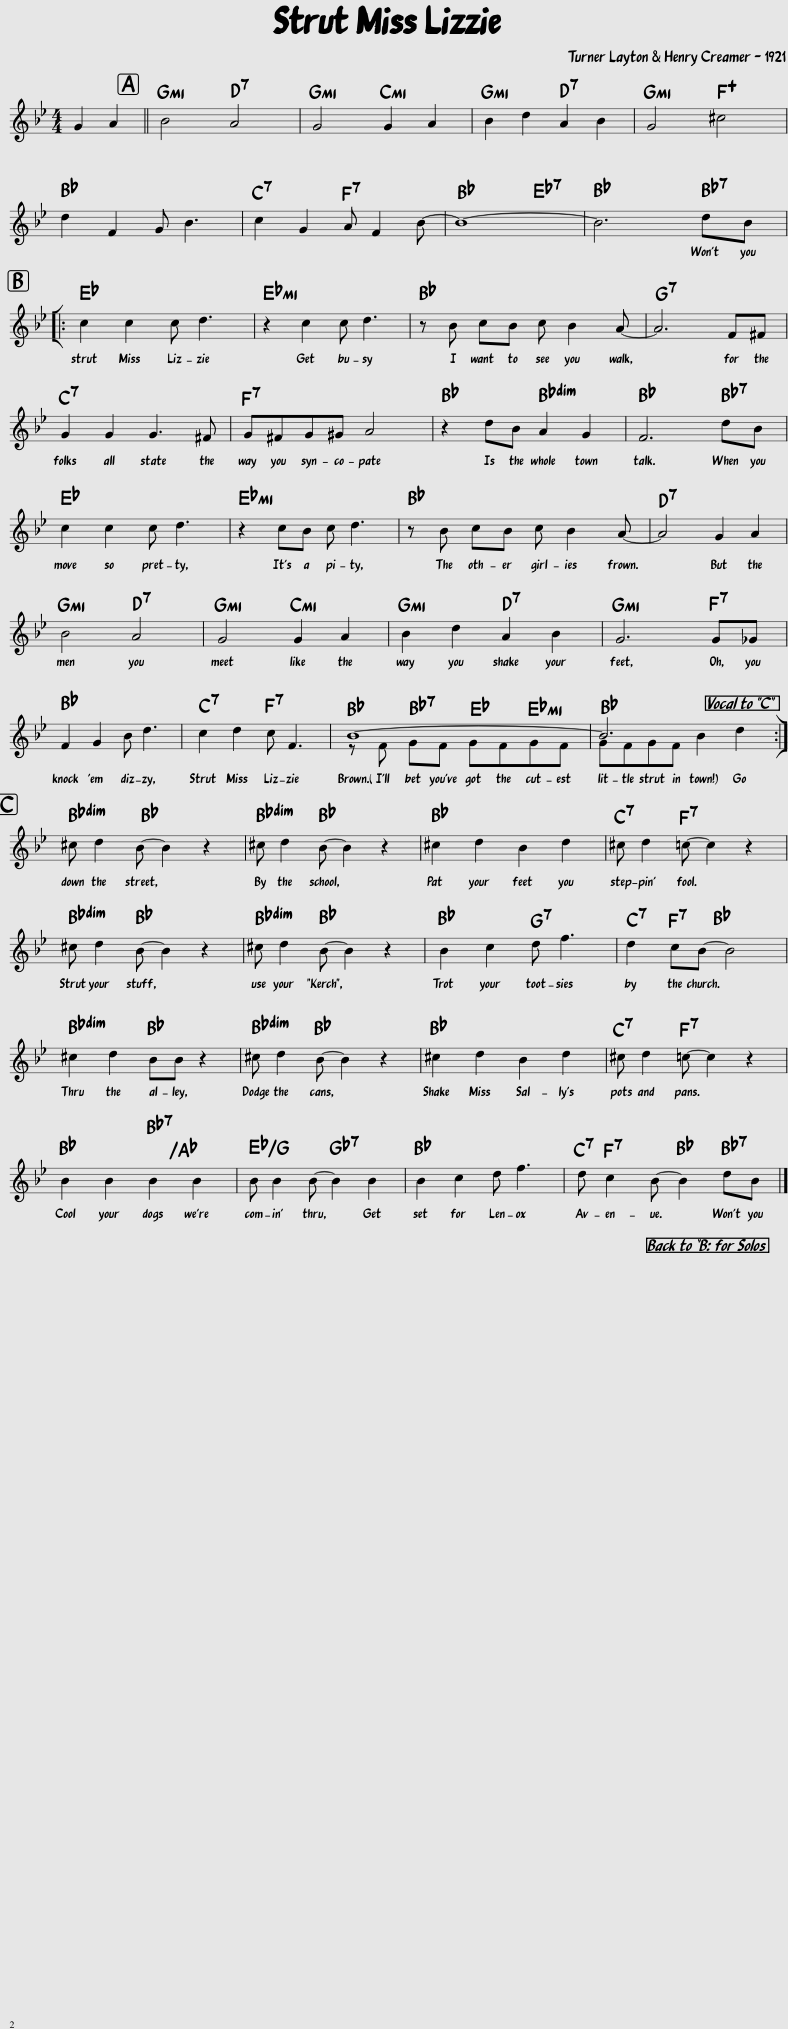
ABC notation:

X:1
%%score ( 1 2 )
L:1/8
M:4/4
I:linebreak $
K:Bb
V:1 treble
V:2 treble
V:1
 G2 A2 || B4 A4 | G4 G2 A2 | B2 d2 A2 B2 | G4 ^c4 |$ %5
 d2 F2 G B3 | c2 G2 A F2 B- | B8- | B6 dB |:$ c2 c2 c d3 | %10
 z2 c2 c d3 | z B cB c B2 A- | A6 F^F |$ G2 G2 G3 ^F | G^FG^G A4 | %15
 z2 dB A2 G2 | F6 dB |$ c2 c2 c d3 | z2 cB c d3 | z B cB c B2 A- | %20
 A4 G2 A2 |$ B4 A4 | G4 G2 A2 | B2 d2 A2 B2 | G6 G_G |$ %25
 F2 G2 B d3 | c2 d2 c F3 | B8- | B6 d2 :|$ ^c d2 B- B2 z2 | %30
 ^c d2 B- B2 z2 | ^c2 d2 B2 d2 | ^c d2 =c- c2 z2 |$ ^c d2 B- B2 z2 | ^c d2 B- B2 z2 | %35
 B2 c2 d f3 | d2 cB- B4 |$ ^c2 d2 BB z2 | ^c d2 B- B2 z2 | ^c2 d2 B2 d2 | %40
 ^c d2 =c- c2 z2 |$ B2 B2 B2 B2 | B B2 B- B2 B2 | B2 c2 d f3 | d c2 B- B2 dB |] %45
V:2
 x4 || x8 | x8 | x8 | x8 |$ %5
 x8 | x8 | x8 | x8 |:$ x8 | %10
 x8 | x8 | x8 |$ x8 | x8 | %15
 x8 | x8 |$ x8 | x8 | x8 | %20
 x8 |$ x8 | x8 | x8 | x8 |$ %25
 x8 | x8 | z F GF GFGF | GFGF B2 x2 :|$ x8 | %30
 x8 | x8 | x8 |$ x8 | x8 | %35
 x8 | x8 |$ x8 | x8 | x8 | %40
 x8 |$ x8 | x8 | x8 | x8 |] %45
